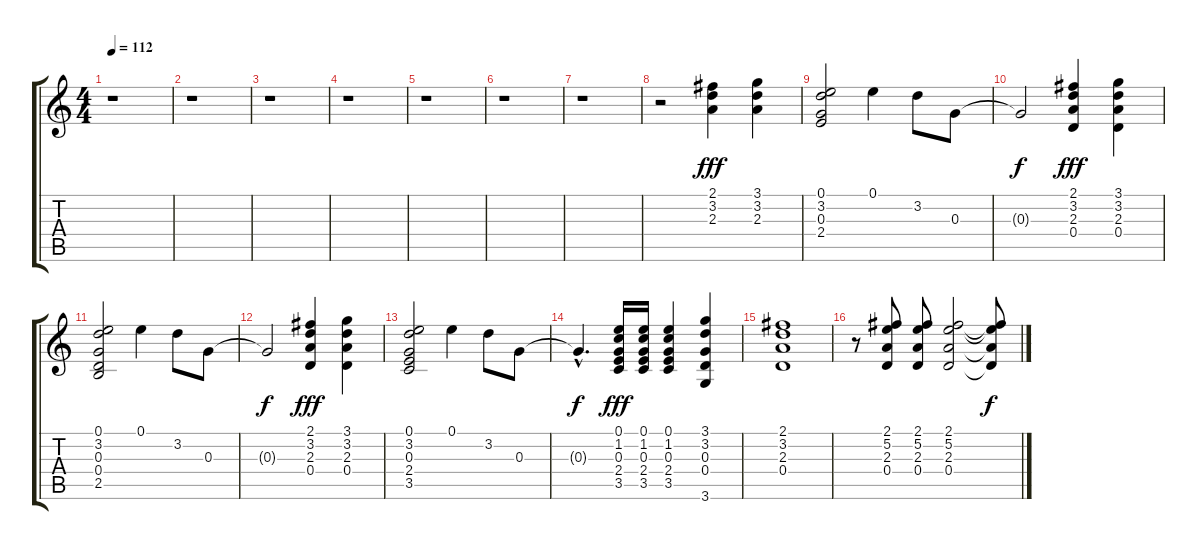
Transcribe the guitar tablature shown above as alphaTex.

\track "" {instrument electricguitarclean}
\staff {score tabs}
\tuning (E4 B3 G3 D3 A2 E2) {hide}
\ts (4 4)
\tempo 112
\clef g2
\ks c
r.1{dy fff} |
r.1 |
r.1 |
r.1 |
r.1 |
r.1 |
r.1 |
r.2 (2.1 3.2 2.3).4 (3.1 3.2 2.3).4 |
(0.1 3.2 0.3 2.4).2 0.1.4 3.2.8 0.3.8 |
0.3{t}.2{dy f} (2.1 3.2 2.3 0.4).4{dy fff} (3.1 3.2 2.3 0.4).4 |
(0.1 3.2 0.3 0.4 2.5).2 0.1.4 3.2.8 0.3.8 |
0.3{t}.2{dy f} (2.1 3.2 2.3 0.4).4{dy fff} (3.1 3.2 2.3 0.4).4 |
(0.1 3.2 0.3 2.4 3.5).2 0.1.4 3.2.8 0.3.8 |
0.3{hac t}.4{d dy f} (0.1 1.2 0.3 2.4 3.5).16{dy fff} (0.1 1.2 0.3 2.4 3.5).16 (0.1 1.2 0.3 2.4 3.5).4 (3.1 3.2 0.3 0.4 3.6).4 |
(2.1 3.2 2.3 0.4).1 |
r.8 (2.1 5.2 2.3 0.4).8 (2.1 5.2 2.3 0.4).8 (2.1 5.2 2.3 0.4).2 (2.1{t} 5.2{t} 2.3{t} 0.4{t}).8{dy f}
